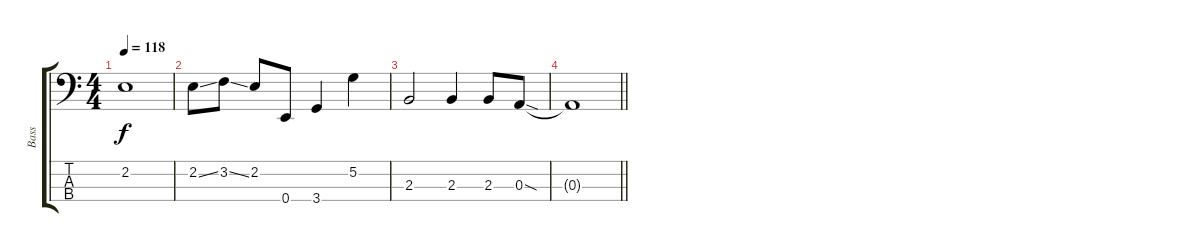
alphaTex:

\track ("Bass" "Bass") {instrument electricbassfinger}
\staff {score tabs}
\tuning (G2 D2 A1 E1) {hide}
\ts (4 4)
\tempo 118
\clef f4
\ks c
2.2.1{dy f volume 0} |
2.2{ss}.8 3.2{ss}.8 2.2.8 0.4.8 3.4.4 5.2.4 |
2.3.2 2.3.4 2.3.8 0.3{sod}.8 |
\barLineRight lightlight
0.3{t}.1
